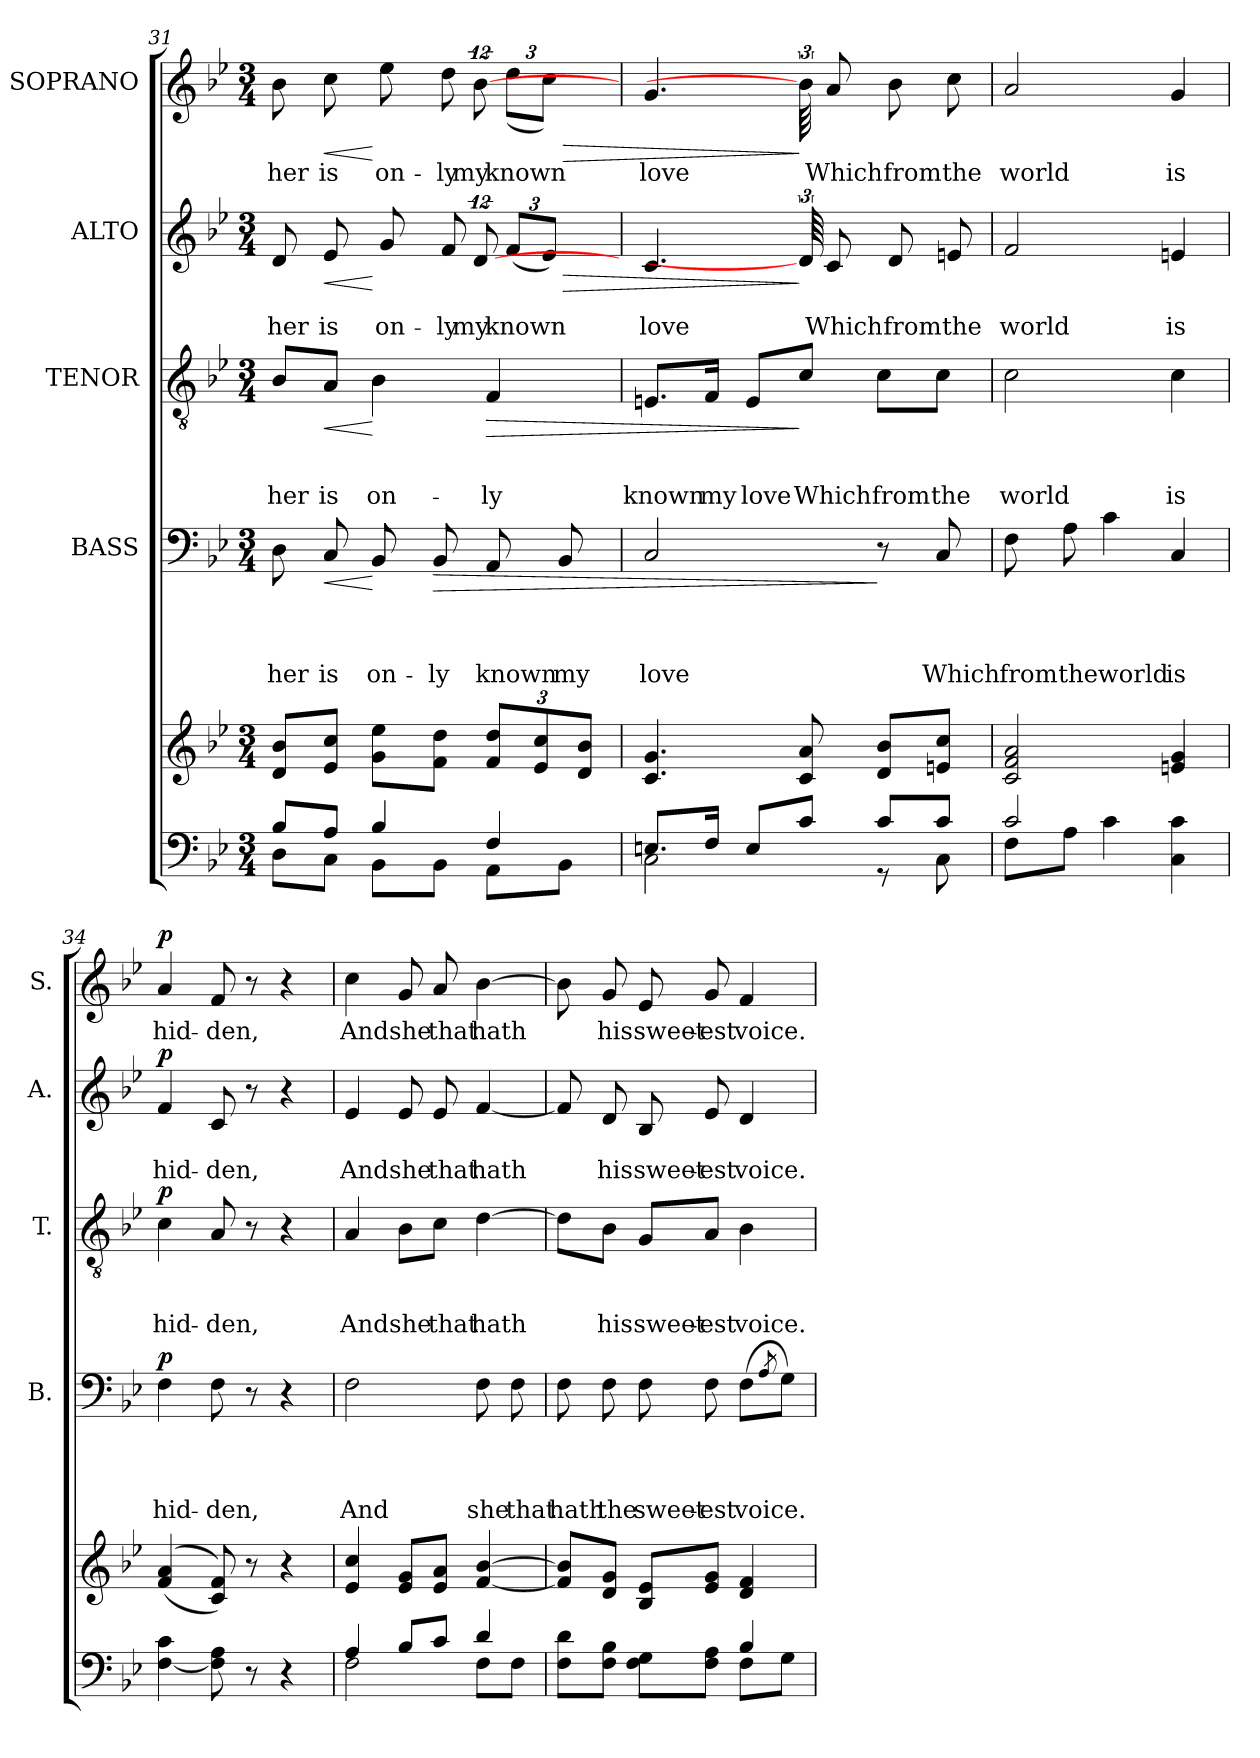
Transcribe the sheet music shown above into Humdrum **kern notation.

**kern	**kern	**kern	**text	**text	**text	**text	**dynam	**kern	**text	**text	**text	**dynam	**kern	**text	**text	**dynam	**kern	**text	**dynam
*part5	*part5	*part4	*part4	*part4	*part4	*part4	*part4	*part3	*part3	*part3	*part3	*part3	*part2	*part2	*part2	*part2	*part1	*part1	*part1
*staff6	*staff5	*staff4	*staff4	*staff4	*staff4	*staff4	*staff4	*staff3	*staff3	*staff3	*staff3	*staff3	*staff2	*staff2	*staff2	*staff2	*staff1	*staff1	*staff1
*	*	*I"BASS	*	*	*	*	*	*I"TENOR	*	*	*	*	*I"ALTO	*	*	*	*I"SOPRANO	*	*
*	*	*I'B.	*	*	*	*	*	*I'T.	*	*	*	*	*I'A.	*	*	*	*I'S.	*	*
!!LO:PB:g=z
*clefF4	*clefG2	*clefF4	*	*	*	*	*	*clefGv2	*	*	*	*	*clefG2	*	*	*	*clefG2	*	*
*k[b-e-]	*k[b-e-]	*k[b-e-]	*	*	*	*	*	*k[b-e-]	*	*	*	*	*k[b-e-]	*	*	*	*k[b-e-]	*	*
*B-:	*B-:	*B-:	*	*	*	*	*	*B-:	*	*	*	*	*B-:	*	*	*	*B-:	*	*
*M3/4	*M3/4	*M3/4	*	*	*	*	*	*M3/4	*	*	*	*	*M3/4	*	*	*	*M3/4	*	*
=31	=31	=31	=31	=31	=31	=31	=31	=31	=31	=31	=31	=31	=31	=31	=31	=31	=31	=31	=31
*^	*	*	*	*	*	*	*	*	*	*	*	*	*	*	*	*	*	*	*
!	!	!	!	!	!	!	!LO:LY:b	!	!	!	!	!LO:LY:b	!	!	!	!LO:LY:b	!	!	!LO:LY:b	!
*	*	*	*	*	*	*	*	*	*	*	*	*	*	*^	*	*	*	*^	*	*
*	*	*	*	*	*	*	*	*	*	*	*	*	*	*	*^	*	*	*	*	*^	*	*
*	*	*	*	*	*	*	*	*	*	*	*	*	*	*	*	*^	*	*	*	*	*	*^	*	*
8B-/L	8D\L	8d/ 8b-/L	8D\	.	.	.	her	.	8B-/L	.	.	her	.	48ryy	8d/	8ryy	96ryy	.	her	.	48ryy	8b-\	8ryy	96ryy	her	.
.	.	.	.	.	.	.	.	.	.	.	.	.	.	.	.	.	4ryy	.	.	.	.	.	.	4ryy	.	.
.	.	.	.	.	.	.	.	.	.	.	.	.	.	48%35ryy	.	.	.	.	.	.	48%35ryy	.	.	.	.	.
!	!	!	!	!	!	!	!LO:LY:b	!LO:HP:b	!	!	!	!LO:LY:b	!LO:HP:b	!	!	!	!	!	!LO:LY:b	!LO:HP:b	!	!	!	!	!LO:LY:b	!LO:HP:b
8A/J	8C\J	8e-/ 8cc/J	8C/	.	.	.	is	<	8A/J	.	.	is	<	.	16.ryy	8e-/	.	.	is	<	.	16.ryy	8cc\	.	is	<
.	.	.	.	.	.	.	.	.	.	.	.	.	.	.	2ryy	.	.	.	.	.	.	2ryy	.	.	.	.
!	!	!	!	!	!	!	!LO:LY:b	!	!	!	!	!LO:LY:b	!	!	!	!	!	!	!	!	!	!	!	!	!	!
4B-/	8BB-\L	8g\ 8ee-\L	8BB-/	.	.	.	on-	[	4B-\	.	.	on-	[	.	.	48ryy	.	.	.	[	.	.	48ryy	.	.	[
!	!	!	!	!	!	!	!	!	!	!	!	!	!	!	!	!	!	!	!LO:LY:b	!	!	!	!	!	!LO:LY:b	!
.	.	.	.	.	.	.	.	.	.	.	.	.	.	.	.	.	8g/	.	on-	.	.	.	.	8ee-\	on-	.
.	.	.	.	.	.	.	.	.	.	.	.	.	.	.	.	24ryy	.	.	.	.	.	.	24ryy	.	.	.
.	.	.	.	.	.	.	.	.	.	.	.	.	.	.	.	96%31ryy	.	.	.	.	.	.	96%31ryy	.	.	.
!	!	!	!	!	!	!	!LO:LY:b	!LO:HP:b	!	!	!	!	!	!	!	!	!	!	!	!	!	!	!	!	!	!
.	8BB-\J	8f\ 8dd\J	8BB-/	.	.	.	-ly	>	.	.	.	.	.	.	.	.	.	.	.	.	.	.	.	.	.	.
!	!	!	!	!	!	!	!	!	!	!	!	!	!	!	!	!	!	!	!LO:LY:b	!	!	!	!	!	!LO:LY:b	!
.	.	.	.	.	.	.	.	.	.	.	.	.	.	.	.	.	8f/	.	-ly	.	.	.	.	8dd\	-ly	.
*	*	*Xbrackettup	*	*	*	*	*	*	*	*	*	*	*	*	*	*	*	*	*	*	*	*	*	*	*	*
!	!	!	!	!	!	!	!LO:LY:b	!	!	!	!	!LO:LY:b	!LO:HP:b	!	!	!	!	!	!	!	!	!	!	!	!	!
4F/	8AA\L	12f/ 12dd/L	8AA/	.	.	.	known	.	4F/	.	.	-ly	>	.	.	.	.	.	.	.	.	.	.	.	.	.
!	!	!	!	!	!	!	!	!	!	!	!	!	!	!	!	!	!	!	!LO:LY:b	!	!	!	!	!	!LO:LY:b	!
.	.	.	.	.	.	.	.	.	.	.	.	.	.	.	.	.	(<12f/L	.	known	.	.	.	.	(>12dd\L	known	.
.	.	12e-/ 12cc/	.	.	.	.	.	.	.	.	.	.	.	.	.	.	.	.	.	.	.	.	.	.	.	.
.	.	.	.	.	.	.	.	.	.	.	.	.	.	.	.	.	12e-/J)	.	.	.	.	.	.	12cc\J)	.	.
!	!	!	!	!	!	!	!LO:LY:b	!	!	!	!	!	!	!	!	!	!	!	!	!	!	!	!	!	!	!
.	8BB-\J	.	8BB-/	.	.	.	my	.	.	.	.	.	.	.	.	.	.	.	.	.	.	.	.	.	.	.
!	!	!	!	!	!	!	!	!	!	!	!	!	!	!	!	!	!	!	!LO:LY:b	!LO:HP:b	!	!	!	!	!LO:LY:b	!LO:HP:b
.	.	.	.	.	.	.	.	.	.	.	.	.	.	.	.	[96%11d/	.	.	my	>	.	.	[96%11b-\	.	my	>
.	.	12d/ 12b-/J	.	.	.	.	.	.	.	.	.	.	.	.	.	.	.	.	.	.	.	.	.	.	.	.
.	.	.	.	.	.	.	.	.	.	.	.	.	.	.	.	.	96%7ryy	.	.	.	.	.	.	96%7ryy	.	.
.	.	.	.	.	.	.	.	.	.	.	.	.	.	.	32ryy	.	.	.	.	.	.	32ryy	.	.	.	.
*	*	*	*	*	*	*	*	*	*	*	*	*	*	*	*v	*v	*v	*	*	*	*	*	*	*	*	*
*	*	*	*	*	*	*	*	*	*	*	*	*	*	*	*	*	*	*	*	*v	*v	*v	*	*
=32	=32	=32	=32	=32	=32	=32	=32	=32	=32	=32	=32	=32	=32	=32	=32	=32	=32	=32	=32	=32	=32	=32
!	!	!	!	!	!	!	!LO:LY:b	!	!	!	!	!LO:LY:b	!	!	!	!	!LO:LY:b	!	!	!	!LO:LY:b	!
*	*	*	*	*	*	*	*	*	*	*	*	*	*	*v	*v	*	*	*	*	*	*	*
*	*	*	*	*	*	*	*	*	*	*	*	*	*	*	*	*	*	*v	*v	*	*
8.En/L	2C\	4.c/ 4.g/	2C/	.	.	.	love	.	8.En/L	.	.	known	.	4.c/	.	love	.	4.g/	love	.
!	!	!	!	!	!	!	!	!	!	!	!	!LO:LY:b	!	!	!	!	!	!	!	!
16F/Jk	.	.	.	.	.	.	.	.	16F/Jk	.	.	my	.	.	.	.	.	.	.	.
!	!	!	!	!	!	!	!	!	!	!	!	!LO:LY:b	!	!	!	!	!	!	!	!
8E/L	.	.	.	.	.	.	.	.	8E/L	.	.	love	.	.	.	.	.	.	.	.
!	!	!	!	!	!	!	!	!	!	!	!	!LO:LY:b	!	!	!	!	!	!	!	!
8c/J	.	8c/ 8a/	.	.	.	.	.	.	8c/J	.	.	Which	]	96d/]	.	.	]	96b-\]	.	]
!	!	!	!	!	!	!	!	!	!	!	!	!	!	!	!	!LO:LY:b	!	!	!LO:LY:b	!
.	.	.	.	.	.	.	.	.	.	.	.	.	.	8c/	.	Which	.	8a/	Which	.
!	!	!	!	!	!	!	!	!	!	!	!	!LO:LY:b	!	!	!	!	!	!	!	!
8c/L	8rGG	8d/ 8b-/L	8r	.	.	.	.	]	8c\L	.	.	from	.	.	.	.	.	.	.	.
!	!	!	!	!	!	!	!	!	!	!	!	!	!	!	!	!LO:LY:b	!	!	!LO:LY:b	!
.	.	.	.	.	.	.	.	.	.	.	.	.	.	8d/	.	from	.	8b-\	from	.
!	!	!	!	!	!	!	!LO:LY:b	!	!	!	!	!LO:LY:b	!	!	!	!	!	!	!	!
8c/J	8C\	8en/ 8cc/J	8C/	.	.	.	Which	.	8c\J	.	.	the	.	.	.	.	.	.	.	.
!	!	!	!	!	!	!	!	!	!	!	!	!	!	!	!	!LO:LY:b	!	!	!LO:LY:b	!
.	.	.	.	.	.	.	.	.	.	.	.	.	.	8en/	.	the	.	8cc\	the	.
96ryy	96ryy	96ryy	96ryy	.	.	.	.	.	96ryy	.	.	.	.	.	.	.	.	.	.	.
=33	=33	=33	=33	=33	=33	=33	=33	=33	=33	=33	=33	=33	=33	=33	=33	=33	=33	=33	=33	=33
!	!	!	!	!	!	!	!LO:LY:b	!	!	!	!	!LO:LY:b	!	!	!	!LO:LY:b	!	!	!LO:LY:b	!
2c/	8F\L	2c/ 2f/ 2a/	8F\	.	.	.	from	.	2c\	.	.	world	.	2f/	.	world	.	2a/	world	.
!	!	!	!	!	!	!	!LO:LY:b	!	!	!	!	!	!	!	!	!	!	!	!	!
.	8A\J	.	8A\	.	.	.	the	.	.	.	.	.	.	.	.	.	.	.	.	.
!	!	!	!	!	!	!	!LO:LY:b	!	!	!	!	!	!	!	!	!	!	!	!	!
.	4c\	.	4c\	.	.	.	world	.	.	.	.	.	.	.	.	.	.	.	.	.
!	!	!	!	!	!	!	!LO:LY:b	!	!	!	!	!LO:LY:b	!	!	!	!LO:LY:b	!	!	!LO:LY:b	!
4ryy	4C\ 4c\	4en/ 4g/	4C/	.	.	.	is	.	4c\	.	.	is	.	4en/	.	is	.	4g/	is	.
=34	=34	=34	=34	=34	=34	=34	=34	=34	=34	=34	=34	=34	=34	=34	=34	=34	=34	=34	=34	=34
!	!	!	!	!	!	!	!LO:LY:b	!LO:DY:a	!	!	!	!LO:LY:b	!LO:DY:a	!	!	!LO:LY:b	!LO:DY:a	!	!LO:LY:b	!LO:DY:a
*v	*v	*	*	*	*	*	*	*	*	*	*	*	*	*	*	*	*	*	*	*
[<4F\ 4c\	(<(4f/ 4a/	4F\	.	.	.	hid-	p	4c\	.	.	hid-	p	4f/	.	hid-	p	4a/	hid-	p
!	!	!	!	!	!	!LO:LY:b	!	!	!	!	!LO:LY:b	!	!	!	!LO:LY:b	!	!	!LO:LY:b	!
8F\] 8A\	8c/ 8f/))	8F\	.	.	.	-den,	.	8A/	.	.	-den,	.	8c/	.	-den,	.	8f/	-den,	.
8r	8r	8r	.	.	.	.	.	8r	.	.	.	.	8r	.	.	.	8r	.	.
4r	4r	4r	.	.	.	.	.	4r	.	.	.	.	4r	.	.	.	4r	.	.
!!LO:LB:g=z
=35	=35	=35	=35	=35	=35	=35	=35	=35	=35	=35	=35	=35	=35	=35	=35	=35	=35	=35	=35
*^	*	*	*	*	*	*	*	*	*	*	*	*	*	*	*	*	*	*	*
!	!	!	!	!	!	!	!LO:LY:b	!	!	!	!	!LO:LY:b	!	!	!	!LO:LY:b	!	!	!LO:LY:b	!
4A/	2F\	4e-/ 4cc/	2F\	.	.	.	And	.	4A/	.	.	And	.	4e-/	.	And	.	4cc\	And	.
!	!	!	!	!	!	!	!	!	!	!	!	!LO:LY:b	!	!	!	!LO:LY:b	!	!	!LO:LY:b	!
8B-/L	.	8e-/ 8g/L	.	.	.	.	.	.	8B-\L	.	.	she	.	8e-/	.	she	.	8g/	she	.
!	!	!	!	!	!	!	!	!	!	!	!	!LO:LY:b	!	!	!	!LO:LY:b	!	!	!LO:LY:b	!
8c/J	.	8e-/ 8a/J	.	.	.	.	.	.	8c\J	.	.	that	.	8e-/	.	that	.	8a/	that	.
!	!	!	!	!	!	!	!LO:LY:b	!	!	!	!	!LO:LY:b	!	!	!	!LO:LY:b	!	!	!LO:LY:b	!
4d/	8F\L	[<4f/ [>4b-/	8F\	.	.	.	she	.	[>4d\	.	.	hath	.	[<4f/	.	hath	.	[>4b-\	hath	.
!	!	!	!	!	!	!	!LO:LY:b	!	!	!	!	!	!	!	!	!	!	!	!	!
.	8F\J	.	8F\	.	.	.	that	.	.	.	.	.	.	.	.	.	.	.	.	.
=36	=36	=36	=36	=36	=36	=36	=36	=36	=36	=36	=36	=36	=36	=36	=36	=36	=36	=36	=36	=36
!	!	!	!	!	!	!	!LO:LY:b	!	!	!	!	!	!	!	!	!	!	!	!	!
2ryy	8F\ 8d\L	8f/] 8b-/]L	8F\	.	.	.	hath	.	8d\L]	.	.	.	.	8f/]	.	.	.	8b-\]	.	.
!	!	!	!	!	!	!	!LO:LY:b	!	!	!	!	!LO:LY:b	!	!	!	!LO:LY:b	!	!	!LO:LY:b	!
.	8F\ 8B-\J	8d/ 8g/J	8F\	.	.	.	the	.	8B-\J	.	.	his	.	8d/	.	his	.	8g/	his	.
!	!	!	!	!	!	!	!LO:LY:b	!	!	!	!	!LO:LY:b	!	!	!	!LO:LY:b	!	!	!LO:LY:b	!
.	8F\ 8G\L	8B-/ 8e-/L	8F\	.	.	.	sweet-	.	8G/L	.	.	sweet-	.	8B-/	.	sweet-	.	8e-/	sweet-	.
!	!	!	!	!	!	!	!LO:LY:b:rj	!	!	!	!	!LO:LY:b:rj	!	!	!	!LO:LY:b:rj	!	!	!LO:LY:b:rj	!
.	8F\ 8A\J	8e-/ 8g/J	8F\	.	.	.	-est	.	8A/J	.	.	-est	.	8e-/	.	-est	.	8g/	-est	.
!	!	!	!	!	!	!	!LO:LY:b	!	!	!	!	!LO:LY:b	!	!	!	!LO:LY:b	!	!	!LO:LY:b	!
4B-/	8F\L	4d/ 4f/	(>8F\L	.	.	.	voice.	.	4B-\	.	.	voice.	.	4d/	.	voice.	.	4f/	voice.	.
.	.	.	8qA/	.	.	.	.	.	.	.	.	.	.	.	.	.	.	.	.	.
.	8G\J	.	8G\J)	.	.	.	.	.	.	.	.	.	.	.	.	.	.	.	.	.
*v	*v	*	*	*	*	*	*	*	*	*	*	*	*	*	*	*	*	*	*	*
=	=	=	=	=	=	=	=	=	=	=	=	=	=	=	=	=	=	=	=
*-	*-	*-	*-	*-	*-	*-	*-	*-	*-	*-	*-	*-	*-	*-	*-	*-	*-	*-	*-
